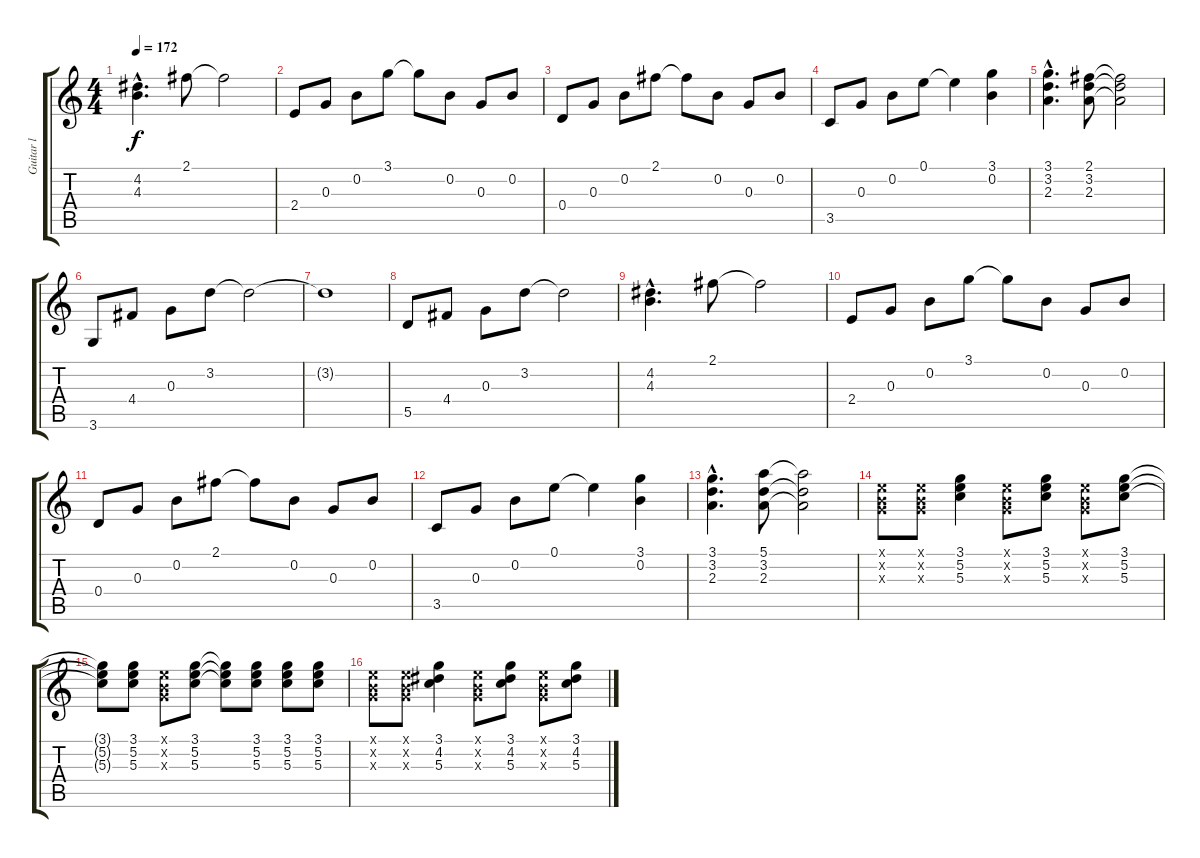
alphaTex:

\track ("Guitar l" "Guitar l") {instrument acousticguitarsteel}
\staff {score tabs}
\tuning (E4 B3 G3 D3 A2 E2) {hide}
\ts (4 4)
\tempo 172
\clef g2
\ks c
(4.2{hac} 4.3{hac}).4{d dy f} 2.1.8 2.1{t}.2 |
2.4.8 0.3.8 0.2.8 3.1.8 3.1{t}.8 0.2.8 0.3.8 0.2.8 |
0.4.8 0.3.8 0.2.8 2.1.8 2.1{t}.8 0.2.8 0.3.8 0.2.8 |
3.5.8 0.3.8 0.2.8 0.1.8 0.1{t}.4 (3.1 0.2).4 |
(3.1{hac} 3.2{hac} 2.3{hac}).4{d} (2.1 3.2 2.3).8 (2.1{t} 3.2{t} 2.3{t}).2 |
3.6.8 4.4.8 0.3.8 3.2.8 3.2{t}.2 |
3.2{t}.1 |
5.5.8 4.4.8 0.3.8 3.2.8 3.2{t}.2 |
(4.2{hac} 4.3{hac}).4{d} 2.1.8 2.1{t}.2 |
2.4.8 0.3.8 0.2.8 3.1.8 3.1{t}.8 0.2.8 0.3.8 0.2.8 |
0.4.8 0.3.8 0.2.8 2.1.8 2.1{t}.8 0.2.8 0.3.8 0.2.8 |
3.5.8 0.3.8 0.2.8 0.1.8 0.1{t}.4 (3.1 0.2).4 |
(3.1{hac} 3.2{hac} 2.3{hac}).4{d} (5.1 3.2 2.3).8 (5.1{t} 3.2{t} 2.3{t}).2 |
(0.1{x} 0.2{x} 0.3{x}).8 (0.1{x} 0.2{x} 0.3{x}).8 (3.1 5.2 5.3).4 (0.1{x} 0.2{x} 0.3{x}).8 (3.1 5.2 5.3).8 (0.1{x} 0.2{x} 0.3{x}).8 (3.1 5.2 5.3).8 |
(3.1{t} 5.2{t} 5.3{t}).8 (3.1 5.2 5.3).8 (0.1{x} 0.2{x} 0.3{x}).8 (3.1 5.2 5.3).8 (3.1{t} 5.2{t} 5.3{t}).8 (3.1 5.2 5.3).8 (3.1 5.2 5.3).8 (3.1 5.2 5.3).8 |
(0.1{x} 0.2{x} 0.3{x}).8 (0.1{x} 0.2{x} 0.3{x}).8 (3.1 4.2 5.3).4 (0.1{x} 0.2{x} 0.3{x}).8 (3.1 4.2 5.3).8 (0.1{x} 0.2{x} 0.3{x}).8 (3.1 4.2 5.3).8
